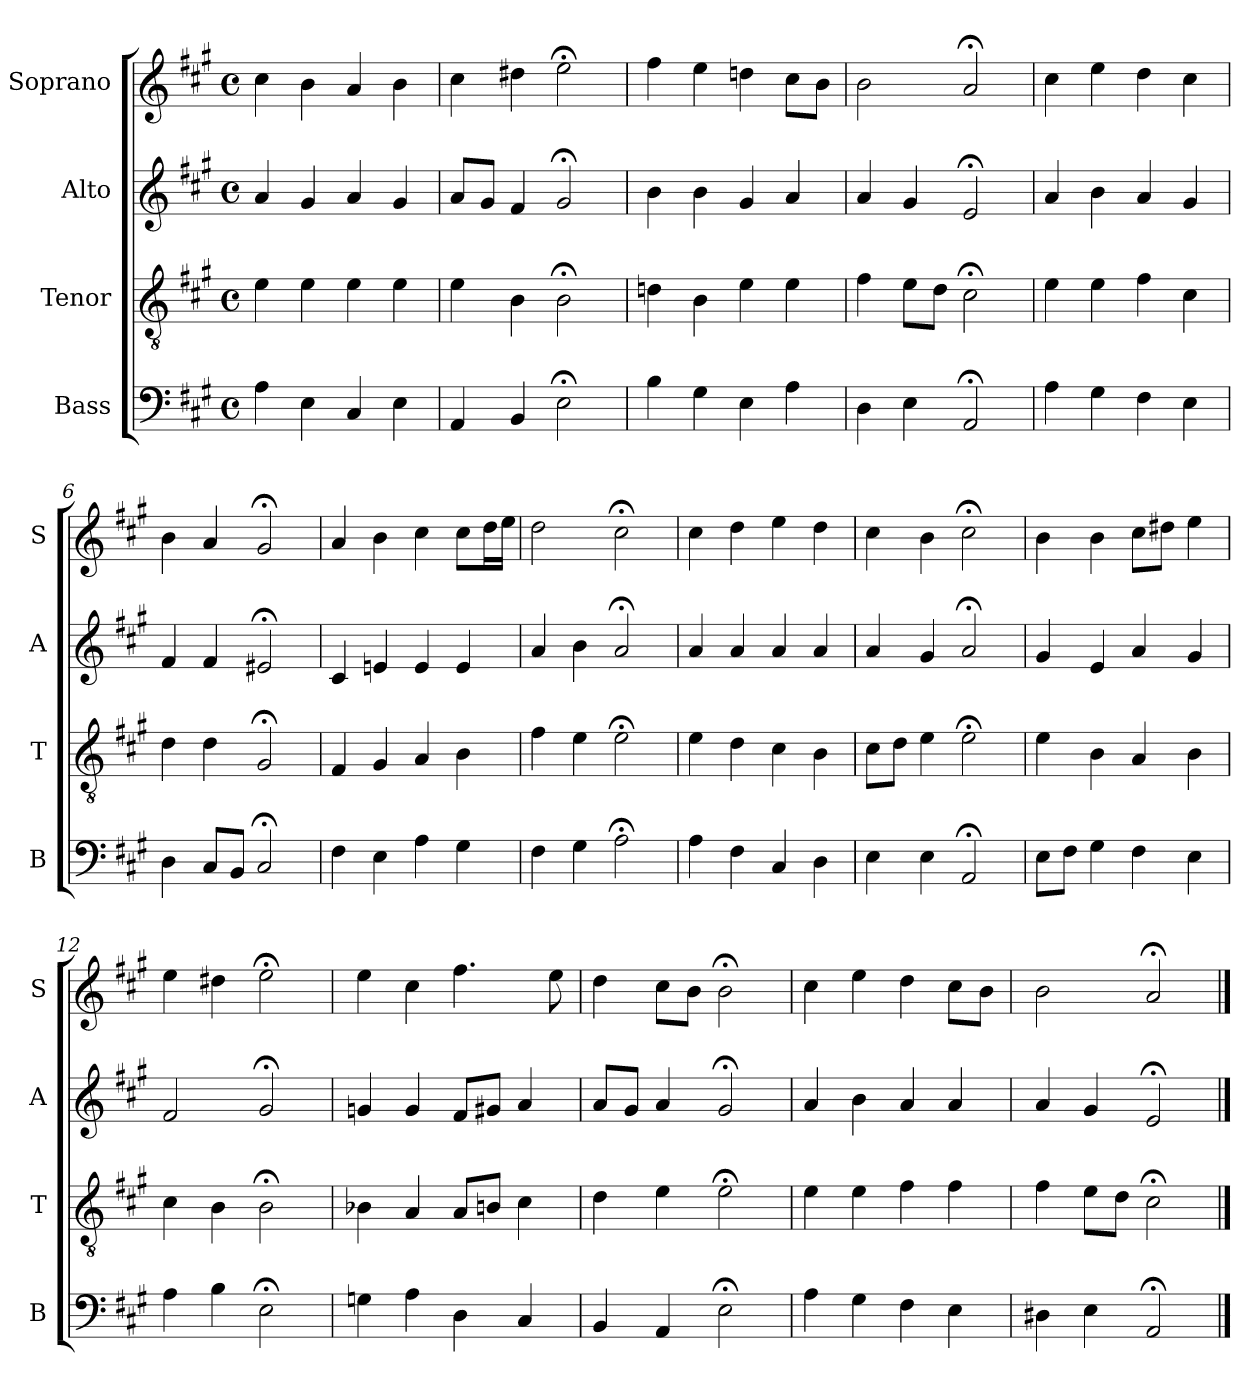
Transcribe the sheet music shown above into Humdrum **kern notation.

**kern	**kern	**kern	**kern
*part4	*part3	*part2	*part1
*staff4	*staff3	*staff2	*staff1
*I"Bass	*I"Tenor	*I"Alto	*I"Soprano
*I'B	*I'T	*I'A	*I'S
*clefF4	*clefGv2	*clefG2	*clefG2
*k[f#c#g#]	*k[f#c#g#]	*k[f#c#g#]	*k[f#c#g#]
*A:	*A:	*A:	*A:
*M4/4	*M4/4	*M4/4	*M4/4
*met(c)	*met(c)	*met(c)	*met(c)
*MM100	*MM100	*MM100	*MM100
=1	=1	=1	=1
4A	4e	4a	4cc#
4E	4e	4g#	4b
4C#	4e	4a	4a
4E	4e	4g#	4b
=2	=2	=2	=2
4AA	4e	8aL	4cc#
.	.	8g#J	.
4BB	4B	4f#	4dd#X
2E;<	2B;<	2g#;<	2ee;<
=3	=3	=3	=3
4B	4dn	4b	4ff#
4G#	4B	4b	4ee
4E	4e	4g#	4ddn
4A	4e	4a	8cc#L
.	.	.	8bJ
=4	=4	=4	=4
4D	4f#	4a	2b
4E	8eL	4g#	.
.	8dJ	.	.
2AA;<	2c#;<	2e;<	2a;<
=5	=5	=5	=5
4A	4e	4a	4cc#
4G#	4e	4b	4ee
4F#	4f#	4a	4dd
4E	4c#	4g#	4cc#
=6	=6	=6	=6
4D	4d	4f#	4b
8C#L	4d	4f#	4a
8BBJ	.	.	.
2C#;<	2G#;<	2e#X;<	2g#;<
=7	=7	=7	=7
4F#	4F#	4c#	4a
4E	4G#	4en	4b
4A	4A	4e	4cc#
4G#	4B	4e	8cc#L
.	.	.	16ddL
.	.	.	16eeJJ
=8	=8	=8	=8
4F#	4f#	4a	2dd
4G#	4e	4b	.
2A;<	2e;<	2a;<	2cc#;<
=9	=9	=9	=9
4A	4e	4a	4cc#
4F#	4d	4a	4dd
4C#	4c#	4a	4ee
4D	4B	4a	4dd
=10	=10	=10	=10
4E	8c#L	4a	4cc#
.	8dJ	.	.
4E	4e	4g#	4b
2AA;<	2e;<	2a;<	2cc#;<
=11	=11	=11	=11
8EL	4e	4g#	4b
8F#J	.	.	.
4G#	4B	4e	4b
4F#	4A	4a	8cc#L
.	.	.	8dd#XJ
4E	4B	4g#	4ee
=12	=12	=12	=12
4A	4c#	2f#	4ee
4B	4B	.	4dd#X
2E;<	2B;<	2g#;<	2ee;<
=13	=13	=13	=13
4Gn	4B-X	4gn	4ee
4A	4A	4g	4cc#
4D	8AL	8f#L	4.ff#
.	8BnJ	8g#XJ	.
4C#	4c#	4a	.
.	.	.	8ee
=14	=14	=14	=14
4BB	4d	8aL	4dd
.	.	8g#J	.
4AA	4e	4a	8cc#L
.	.	.	8bJ
2E;<	2e;<	2g#;<	2b;<
=15	=15	=15	=15
4A	4e	4a	4cc#
4G#	4e	4b	4ee
4F#	4f#	4a	4dd
4E	4f#	4a	8cc#L
.	.	.	8bJ
=16	=16	=16	=16
4D#X	4f#	4a	2b
4E	8eL	4g#	.
.	8dJ	.	.
2AA;<	2c#;<	2e;<	2a;<
==	==	==	==
*-	*-	*-	*-
